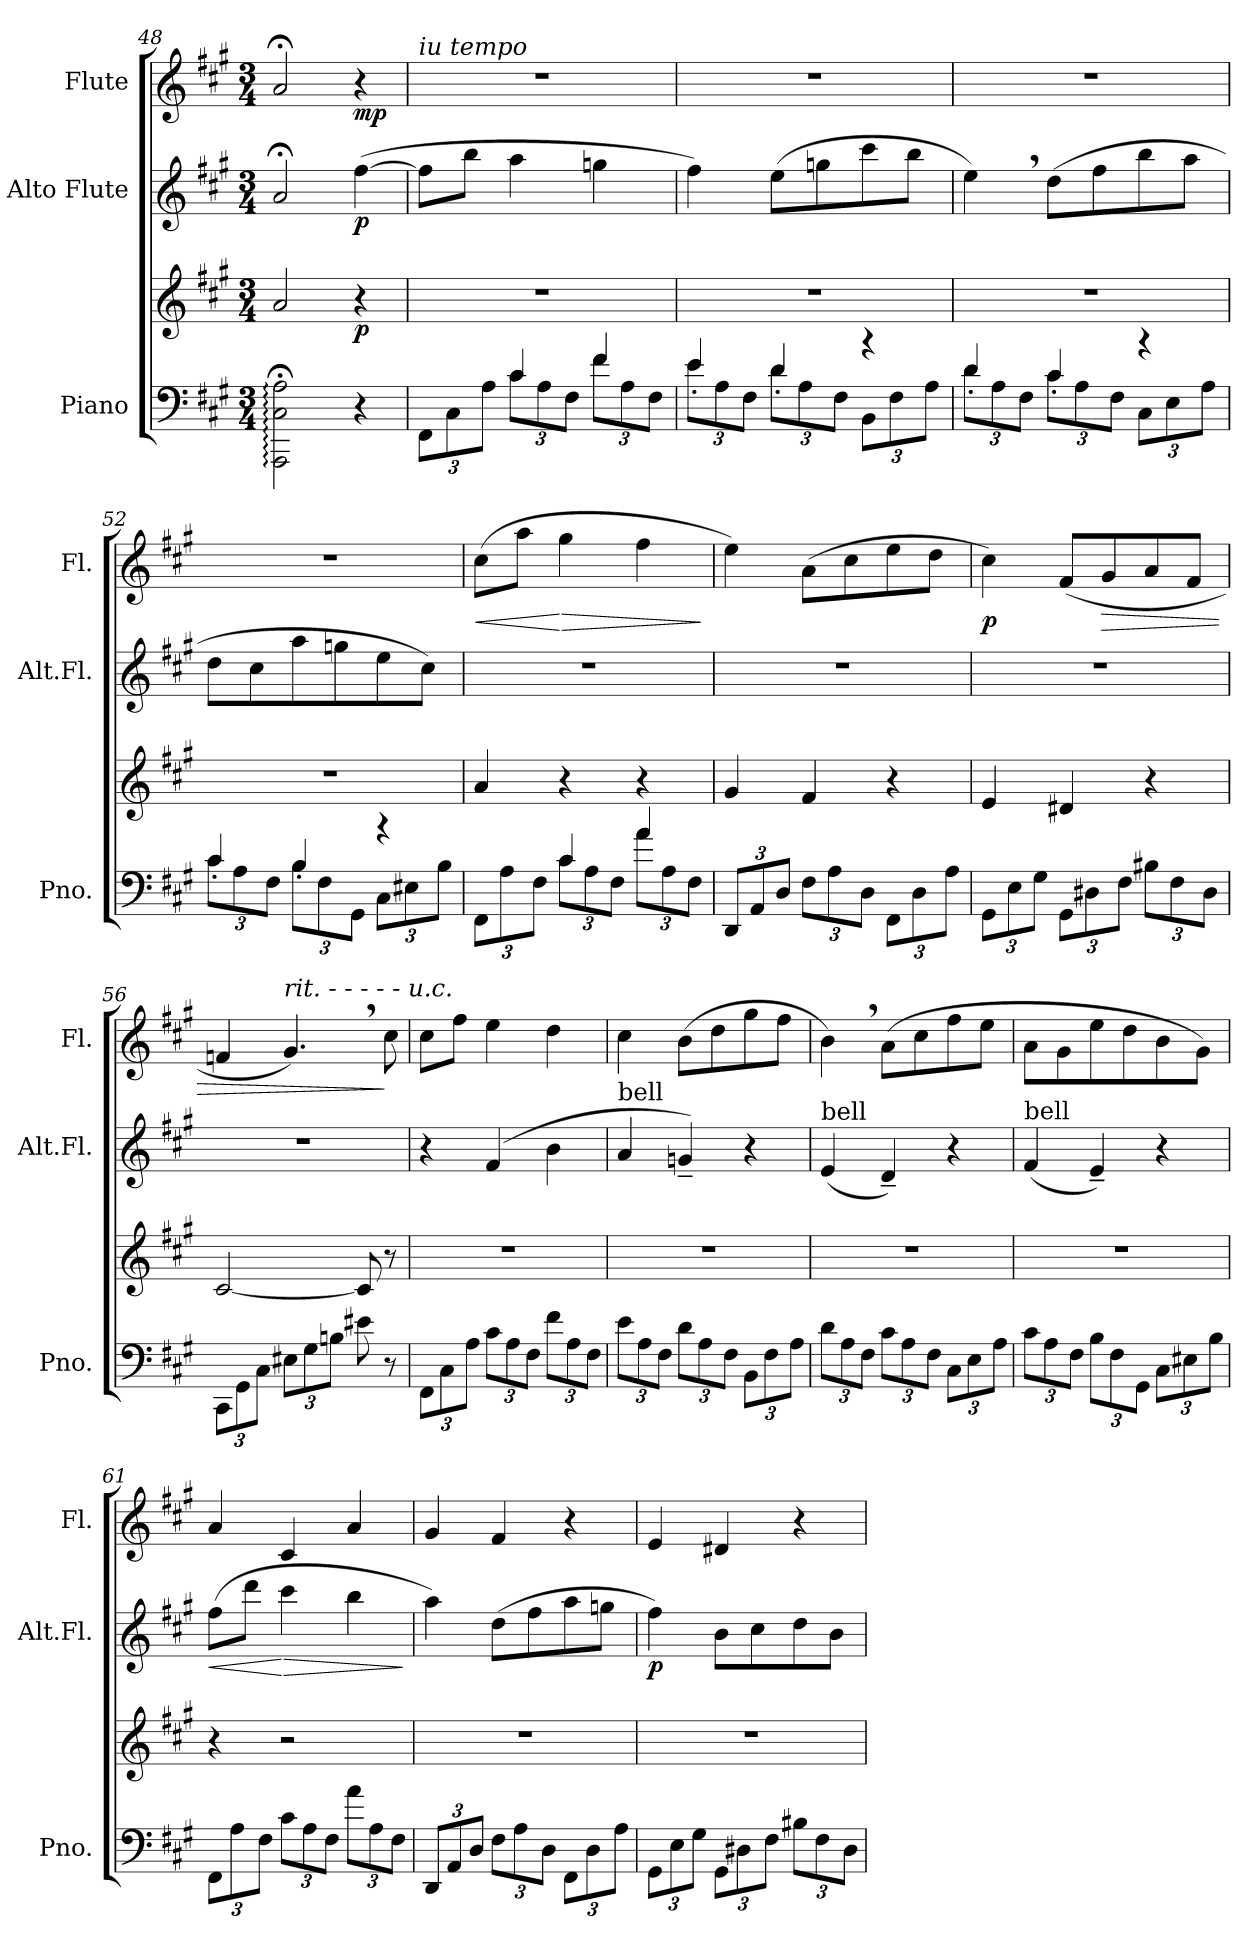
**kern	**kern	**dynam	**kern	**dynam	**kern	**dynam
*part3	*part3	*part3	*part2	*part2	*part1	*part1
*staff4	*staff3	*staff3/4	*staff2	*staff2	*staff1	*staff1
*I"Piano	*	*	*I"Alto Flute	*	*I"Flute	*
*I'Pno.	*	*	*I'Alt.Fl.	*	*I'Fl.	*
*clefF4	*clefG2	*	*clefG2	*	*clefG2	*
*	*	*	*ITrd3c5	*	*	*
*k[f#c#g#]	*k[f#c#g#]	*	*k[f#c#g#d#]	*	*k[f#c#g#]	*
*M3/4	*M3/4	*	*M3/4	*	*M3/4	*
=48	=48	=48	=48	=48	=48	=48
2AAA\;: 2C#\;: 2A\;:	2a/	.	2e;</	.	2a;</	.
!	!	!LO:DY:b	!	!LO:DY:b	!	!LO:DY:b
4r	4r	p	(>[4cc#\	p	4r	mp
=49	=49	=49	=49	=49	=49	=49
*Xbrackettup	*	*	*	*	*	*
*	*	*	*	*	*MM76	*
*^	*	*	*	*	*	*
!	!	!	!	!	!	!LO:TX:i:t=iu tempo	!
12FF#\L	4ryy	2.r	.	8cc#\L]	.	2.r	.
12C#\	.	.	.	.	.	.	.
.	.	.	.	8ff#\J	.	.	.
12A\J	.	.	.	.	.	.	.
12c#\L	4c#/	.	.	4ee\	.	.	.
12A\	.	.	.	.	.	.	.
12F#\J	.	.	.	.	.	.	.
12f#\L	4f#/	.	.	4ddn\	.	.	.
12A\	.	.	.	.	.	.	.
12F#\J	.	.	.	.	.	.	.
=50	=50	=50	=50	=50	=50	=50	=50
12e\L	4e'/	2.r	.	4cc#\)	.	2.r	.
12A\	.	.	.	.	.	.	.
12F#\J	.	.	.	.	.	.	.
12d\L	4d'/	.	.	(>8b\L	.	.	.
12A\	.	.	.	.	.	.	.
.	.	.	.	8ddn\	.	.	.
12F#\J	.	.	.	.	.	.	.
12BB\L	4rb	.	.	8gg#\	.	.	.
12F#\	.	.	.	.	.	.	.
.	.	.	.	8ff#\J	.	.	.
12A\J	.	.	.	.	.	.	.
=51	=51	=51	=51	=51	=51	=51	=51
12d\L	4d'/	2.r	.	4b,\)	.	2.r	.
12A\	.	.	.	.	.	.	.
12F#\J	.	.	.	.	.	.	.
12c#\L	4c#'/	.	.	(>8a\L	.	.	.
12A\	.	.	.	.	.	.	.
.	.	.	.	8cc#\	.	.	.
12F#\J	.	.	.	.	.	.	.
12C#\L	4rb	.	.	8ff#\	.	.	.
12E\	.	.	.	.	.	.	.
.	.	.	.	8ee\J	.	.	.
12A\J	.	.	.	.	.	.	.
=52	=52	=52	=52	=52	=52	=52	=52
12c#\L	4c#'/	2.r	.	8a\L	.	2.r	.
12A\	.	.	.	.	.	.	.
.	.	.	.	8g#\	.	.	.
12F#\J	.	.	.	.	.	.	.
12B\L	4B'/	.	.	8ee\	.	.	.
12F#\	.	.	.	.	.	.	.
.	.	.	.	8ddn\	.	.	.
12GG#\J	.	.	.	.	.	.	.
12C#\L	4rb	.	.	8b\	.	.	.
12E#X\	.	.	.	.	.	.	.
.	.	.	.	8g#\J)	.	.	.
12B\J	.	.	.	.	.	.	.
=53	=53	=53	=53	=53	=53	=53	=53
!	!	!	!	!	!	!	!LO:HP:b
12FF#\L	4ryy	4a/	.	2.r	.	(>8cc#\L	<
12A\	.	.	.	.	.	.	.
.	.	.	.	.	.	8aa\J	.
12F#\J	.	.	.	.	.	.	.
!	!	!	!	!	!	!	!LO:HP:n=1:b
12c#\L	4c#/	4r	.	.	.	4gg#\	[ >
12A\	.	.	.	.	.	.	.
12F#\J	.	.	.	.	.	.	.
12a\L	4a/	4r	.	.	.	4ff#\	.
12A\	.	.	.	.	.	.	.
12F#\J	.	.	.	.	.	.	.
*v	*v	*	*	*	*	*	*
.	.	.	.	.	.	]
!!LO:LB:g=z
=54	=54	=54	=54	=54	=54	=54
12DD/L	4g#/	.	2.r	.	4ee\)	.
12AA/	.	.	.	.	.	.
12D/J	.	.	.	.	.	.
12F#\L	4f#/	.	.	.	(>8a\L	.
12A\	.	.	.	.	.	.
.	.	.	.	.	8cc#\	.
12D\J	.	.	.	.	.	.
12FF#\L	4r	.	.	.	8ee\	.
12D\	.	.	.	.	.	.
.	.	.	.	.	8dd\J	.
12A\J	.	.	.	.	.	.
=55	=55	=55	=55	=55	=55	=55
!	!	!	!	!	!	!LO:DY:b
12GG#\L	4e/	.	2.r	.	4cc#\)	p
12E\	.	.	.	.	.	.
12G#\J	.	.	.	.	.	.
12GG#\L	4d#X/	.	.	.	(<8f#/L	.
12D#X\	.	.	.	.	.	.
!	!	!	!	!	!	!LO:HP:b
.	.	.	.	.	8g#/	>
12F#\J	.	.	.	.	.	.
12B#X\L	4r	.	.	.	8a/	.
12F#\	.	.	.	.	.	.
.	.	.	.	.	8f#/J	.
12D#\J	.	.	.	.	.	.
=56	=56	=56	=56	=56	=56	=56
12CC#\L	[2c#/	.	2.r	.	4fn/	.
12GG#\	.	.	.	.	.	.
12C#\J	.	.	.	.	.	.
!	!	!	!	!	!LO:TX:i:t=rit.   -   -   -   -   -   u.c.	!
12E#X\L	.	.	.	.	4.g#,/)	.
12G#\	.	.	.	.	.	.
12Bn\J	.	.	.	.	.	.
8e#X\	8c#/]	.	.	.	.	.
8r	8r	.	.	.	8cc#\	]
=57	=57	=57	=57	=57	=57	=57
12FF#\L	2.r	.	4r	.	8cc#\L	.
12C#\	.	.	.	.	.	.
.	.	.	.	.	8ff#\J	.
12A\J	.	.	.	.	.	.
12c#\L	.	.	(>4c#/	.	4ee\	.
12A\	.	.	.	.	.	.
12F#\J	.	.	.	.	.	.
12f#\L	.	.	4f#\	.	4dd\	.
12A\	.	.	.	.	.	.
12F#\J	.	.	.	.	.	.
=58	=58	=58	=58	=58	=58	=58
!	!	!	!LO:TX:a:t=bell	!	!	!
12e\L	2.r	.	4e/	.	4cc#\	.
12A\	.	.	.	.	.	.
12F#\J	.	.	.	.	.	.
12d\L	.	.	4dn~/)	.	(>8b\L	.
12A\	.	.	.	.	.	.
.	.	.	.	.	8dd\	.
12F#\J	.	.	.	.	.	.
12BB\L	.	.	4r	.	8gg#\	.
12F#\	.	.	.	.	.	.
.	.	.	.	.	8ff#\J	.
12A\J	.	.	.	.	.	.
=59	=59	=59	=59	=59	=59	=59
!	!	!	!LO:TX:a:t=bell	!	!	!
12d\L	2.r	.	(<4B/	.	4b,\)	.
12A\	.	.	.	.	.	.
12F#\J	.	.	.	.	.	.
12c#\L	.	.	4A~/)	.	(>8a\L	.
12A\	.	.	.	.	.	.
.	.	.	.	.	8cc#\	.
12F#\J	.	.	.	.	.	.
12C#\L	.	.	4r	.	8ff#\	.
12E\	.	.	.	.	.	.
.	.	.	.	.	8ee\J	.
12A\J	.	.	.	.	.	.
!!LO:LB:g=z
=60	=60	=60	=60	=60	=60	=60
!	!	!	!LO:TX:a:t=bell	!	!	!
12c#\L	2.r	.	(<4c#/	.	8a\L	.
12A\	.	.	.	.	.	.
.	.	.	.	.	8g#\	.
12F#\J	.	.	.	.	.	.
12B\L	.	.	4B~/)	.	8ee\	.
12F#\	.	.	.	.	.	.
.	.	.	.	.	8dd\	.
12GG#\J	.	.	.	.	.	.
12C#\L	.	.	4r	.	8b\	.
12E#X\	.	.	.	.	.	.
.	.	.	.	.	8g#\J)	.
12B\J	.	.	.	.	.	.
=61	=61	=61	=61	=61	=61	=61
!	!	!	!	!LO:HP:b	!	!
12FF#\L	4r	.	(>8cc#\L	<	4a/	.
12A\	.	.	.	.	.	.
.	.	.	8aa\J	.	.	.
12F#\J	.	.	.	.	.	.
!	!	!	!	!LO:HP:n=1:b	!	!
12c#\L	2r	.	4gg#\	[ >	4c#/	.
12A\	.	.	.	.	.	.
12F#\J	.	.	.	.	.	.
12a\L	.	.	4ff#\	.	4a/	.
12A\	.	.	.	.	.	.
12F#\J	.	.	.	.	.	.
.	.	.	.	]	.	.
=62	=62	=62	=62	=62	=62	=62
12DD/L	2.r	.	4ee\)	.	4g#/	.
12AA/	.	.	.	.	.	.
12D/J	.	.	.	.	.	.
12F#\L	.	.	(>8a\L	.	4f#/	.
12A\	.	.	.	.	.	.
.	.	.	8cc#\	.	.	.
12D\J	.	.	.	.	.	.
12FF#\L	.	.	8ee\	.	4r	.
12D\	.	.	.	.	.	.
.	.	.	8ddn\J	.	.	.
12A\J	.	.	.	.	.	.
=63	=63	=63	=63	=63	=63	=63
!	!	!	!	!LO:DY:b	!	!
12GG#\L	2.r	.	4cc#\)	p	4e/	.
12E\	.	.	.	.	.	.
12G#\J	.	.	.	.	.	.
12GG#\L	.	.	8f#\L	.	4d#X/	.
12D#X\	.	.	.	.	.	.
.	.	.	8g#\	.	.	.
12F#\J	.	.	.	.	.	.
12B#X\L	.	.	8a\	.	4r	.
12F#\	.	.	.	.	.	.
.	.	.	8f#\J	.	.	.
12D#\J	.	.	.	.	.	.
=	=	=	=	=	=	=
*-	*-	*-	*-	*-	*-	*-
